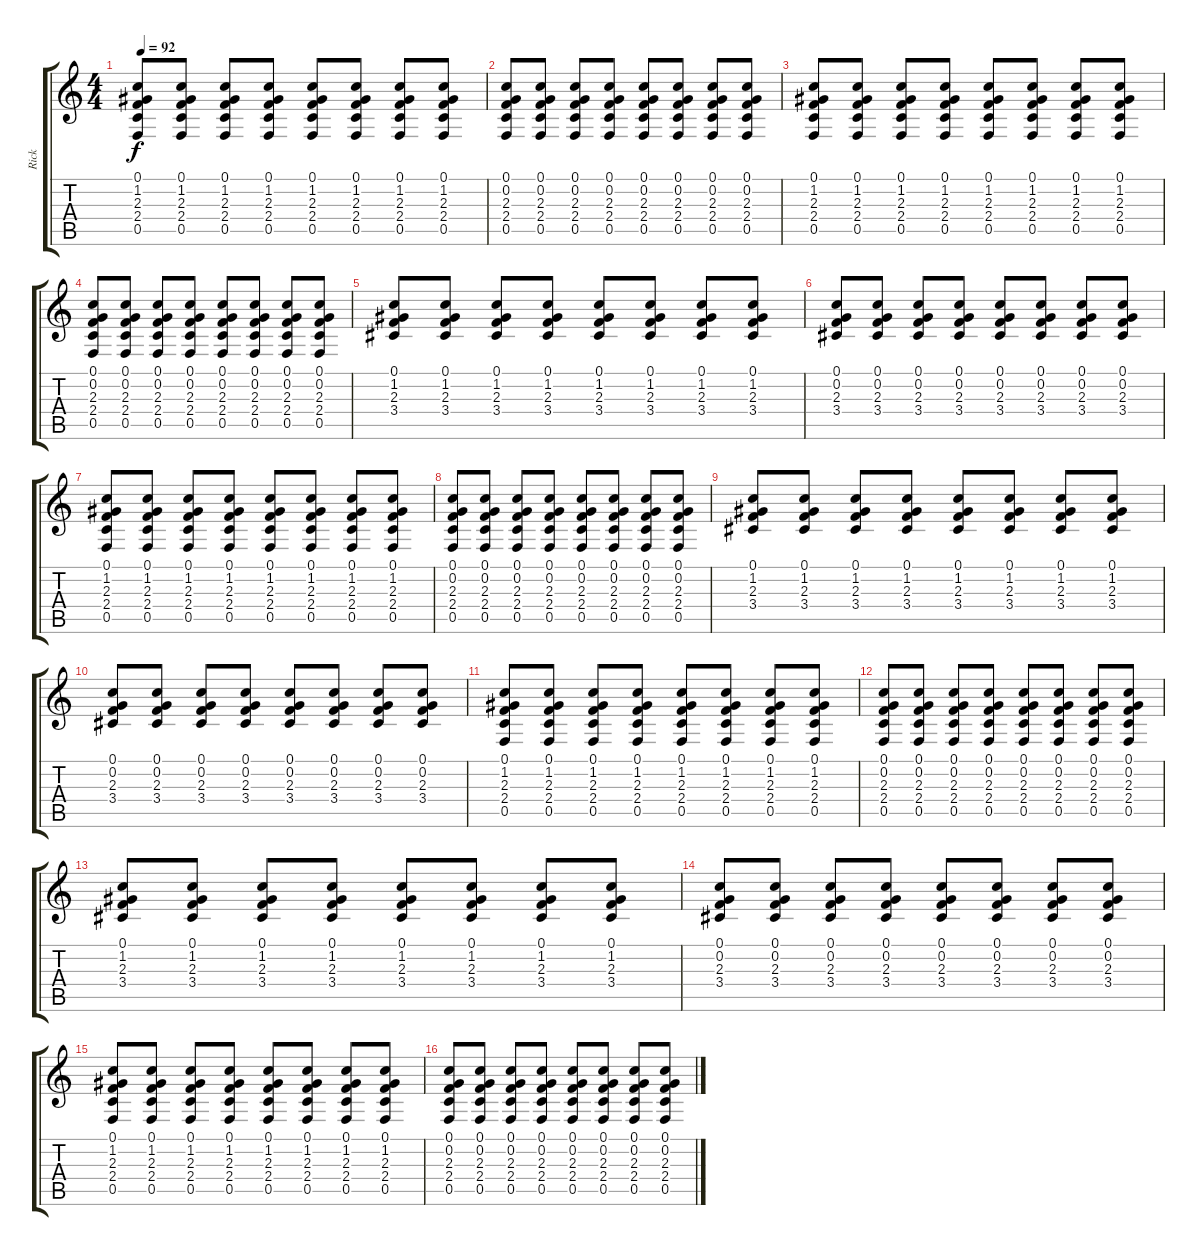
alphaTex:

\track ("Rick" "Rick") {instrument electricguitarjazz}
\staff {score tabs}
\tuning (C4 G3 Eb3 Bb2 F2 C2) {hide}
\ts (4 4)
\tempo 92
\clef g2
\ks c
(0.1 1.2 2.3 2.4 0.5).8{dy f} (0.1 1.2 2.3 2.4 0.5).8 (0.1 1.2 2.3 2.4 0.5).8 (0.1 1.2 2.3 2.4 0.5).8 (0.1 1.2 2.3 2.4 0.5).8 (0.1 1.2 2.3 2.4 0.5).8 (0.1 1.2 2.3 2.4 0.5).8 (0.1 1.2 2.3 2.4 0.5).8 |
(0.1 0.2 2.3 2.4 0.5).8 (0.1 0.2 2.3 2.4 0.5).8 (0.1 0.2 2.3 2.4 0.5).8 (0.1 0.2 2.3 2.4 0.5).8 (0.1 0.2 2.3 2.4 0.5).8 (0.1 0.2 2.3 2.4 0.5).8 (0.1 0.2 2.3 2.4 0.5).8 (0.1 0.2 2.3 2.4 0.5).8 |
(0.1 1.2 2.3 2.4 0.5).8 (0.1 1.2 2.3 2.4 0.5).8 (0.1 1.2 2.3 2.4 0.5).8 (0.1 1.2 2.3 2.4 0.5).8 (0.1 1.2 2.3 2.4 0.5).8 (0.1 1.2 2.3 2.4 0.5).8 (0.1 1.2 2.3 2.4 0.5).8 (0.1 1.2 2.3 2.4 0.5).8 |
(0.1 0.2 2.3 2.4 0.5).8 (0.1 0.2 2.3 2.4 0.5).8 (0.1 0.2 2.3 2.4 0.5).8 (0.1 0.2 2.3 2.4 0.5).8 (0.1 0.2 2.3 2.4 0.5).8 (0.1 0.2 2.3 2.4 0.5).8 (0.1 0.2 2.3 2.4 0.5).8 (0.1 0.2 2.3 2.4 0.5).8 |
(0.1 1.2 2.3 3.4).8 (0.1 1.2 2.3 3.4).8 (0.1 1.2 2.3 3.4).8 (0.1 1.2 2.3 3.4).8 (0.1 1.2 2.3 3.4).8 (0.1 1.2 2.3 3.4).8 (0.1 1.2 2.3 3.4).8 (0.1 1.2 2.3 3.4).8 |
(0.1 0.2 2.3 3.4).8 (0.1 0.2 2.3 3.4).8 (0.1 0.2 2.3 3.4).8 (0.1 0.2 2.3 3.4).8 (0.1 0.2 2.3 3.4).8 (0.1 0.2 2.3 3.4).8 (0.1 0.2 2.3 3.4).8 (0.1 0.2 2.3 3.4).8 |
(0.1 1.2 2.3 2.4 0.5).8 (0.1 1.2 2.3 2.4 0.5).8 (0.1 1.2 2.3 2.4 0.5).8 (0.1 1.2 2.3 2.4 0.5).8 (0.1 1.2 2.3 2.4 0.5).8 (0.1 1.2 2.3 2.4 0.5).8 (0.1 1.2 2.3 2.4 0.5).8 (0.1 1.2 2.3 2.4 0.5).8 |
(0.1 0.2 2.3 2.4 0.5).8 (0.1 0.2 2.3 2.4 0.5).8 (0.1 0.2 2.3 2.4 0.5).8 (0.1 0.2 2.3 2.4 0.5).8 (0.1 0.2 2.3 2.4 0.5).8 (0.1 0.2 2.3 2.4 0.5).8 (0.1 0.2 2.3 2.4 0.5).8 (0.1 0.2 2.3 2.4 0.5).8 |
(0.1 1.2 2.3 3.4).8 (0.1 1.2 2.3 3.4).8 (0.1 1.2 2.3 3.4).8 (0.1 1.2 2.3 3.4).8 (0.1 1.2 2.3 3.4).8 (0.1 1.2 2.3 3.4).8 (0.1 1.2 2.3 3.4).8 (0.1 1.2 2.3 3.4).8 |
(0.1 0.2 2.3 3.4).8 (0.1 0.2 2.3 3.4).8 (0.1 0.2 2.3 3.4).8 (0.1 0.2 2.3 3.4).8 (0.1 0.2 2.3 3.4).8 (0.1 0.2 2.3 3.4).8 (0.1 0.2 2.3 3.4).8 (0.1 0.2 2.3 3.4).8 |
(0.1 1.2 2.3 2.4 0.5).8 (0.1 1.2 2.3 2.4 0.5).8 (0.1 1.2 2.3 2.4 0.5).8 (0.1 1.2 2.3 2.4 0.5).8 (0.1 1.2 2.3 2.4 0.5).8 (0.1 1.2 2.3 2.4 0.5).8 (0.1 1.2 2.3 2.4 0.5).8 (0.1 1.2 2.3 2.4 0.5).8 |
(0.1 0.2 2.3 2.4 0.5).8 (0.1 0.2 2.3 2.4 0.5).8 (0.1 0.2 2.3 2.4 0.5).8 (0.1 0.2 2.3 2.4 0.5).8 (0.1 0.2 2.3 2.4 0.5).8 (0.1 0.2 2.3 2.4 0.5).8 (0.1 0.2 2.3 2.4 0.5).8 (0.1 0.2 2.3 2.4 0.5).8 |
(0.1 1.2 2.3 3.4).8 (0.1 1.2 2.3 3.4).8 (0.1 1.2 2.3 3.4).8 (0.1 1.2 2.3 3.4).8 (0.1 1.2 2.3 3.4).8 (0.1 1.2 2.3 3.4).8 (0.1 1.2 2.3 3.4).8 (0.1 1.2 2.3 3.4).8 |
(0.1 0.2 2.3 3.4).8 (0.1 0.2 2.3 3.4).8 (0.1 0.2 2.3 3.4).8 (0.1 0.2 2.3 3.4).8 (0.1 0.2 2.3 3.4).8 (0.1 0.2 2.3 3.4).8 (0.1 0.2 2.3 3.4).8 (0.1 0.2 2.3 3.4).8 |
(0.1 1.2 2.3 2.4 0.5).8 (0.1 1.2 2.3 2.4 0.5).8 (0.1 1.2 2.3 2.4 0.5).8 (0.1 1.2 2.3 2.4 0.5).8 (0.1 1.2 2.3 2.4 0.5).8 (0.1 1.2 2.3 2.4 0.5).8 (0.1 1.2 2.3 2.4 0.5).8 (0.1 1.2 2.3 2.4 0.5).8 |
(0.1 0.2 2.3 2.4 0.5).8 (0.1 0.2 2.3 2.4 0.5).8 (0.1 0.2 2.3 2.4 0.5).8 (0.1 0.2 2.3 2.4 0.5).8 (0.1 0.2 2.3 2.4 0.5).8 (0.1 0.2 2.3 2.4 0.5).8 (0.1 0.2 2.3 2.4 0.5).8 (0.1 0.2 2.3 2.4 0.5).8
